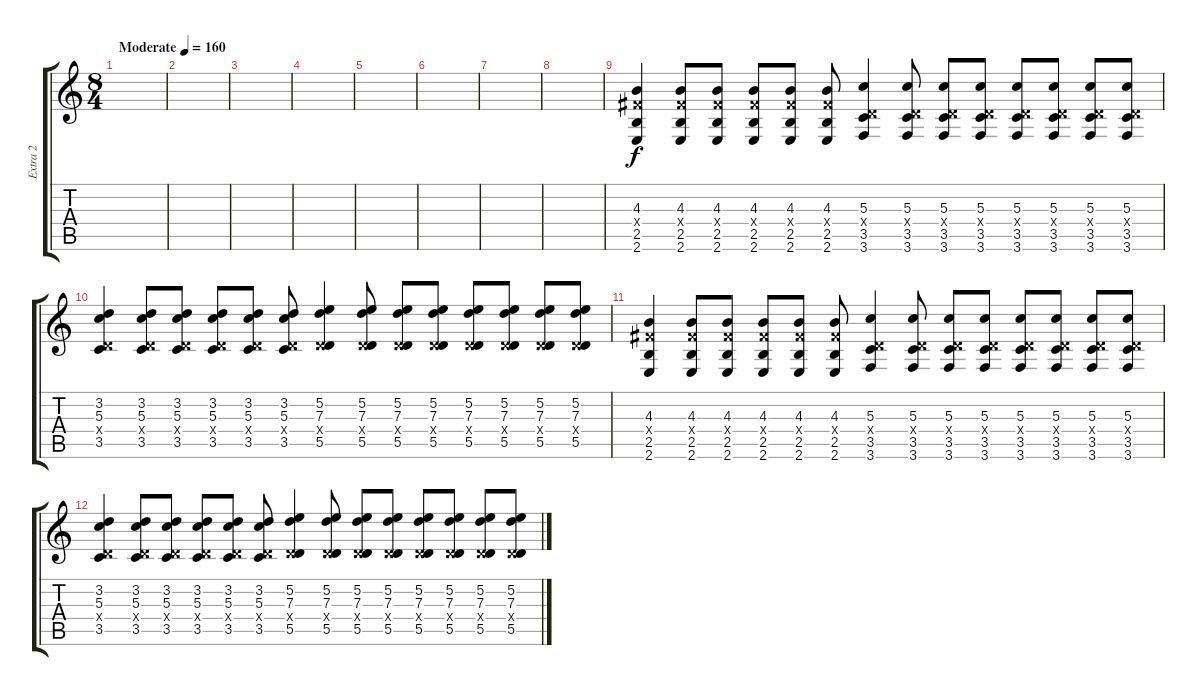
\track ("Extra 2" "Extra 2") {instrument distortionguitar}
\staff {score tabs}
\tuning (E4 B3 G3 D3 A2 D2) {hide}
\ts (8 4)
\tempo (160 "Moderate")
\clef g2
\ks c
|
|
|
|
|
|
|
|
(4.3 4.4{x} 2.5 2.6).4 (4.3 4.4{x} 2.5 2.6).8 (4.3 4.4{x} 2.5 2.6).8 (4.3 4.4{x} 2.5 2.6).8 (4.3 4.4{x} 2.5 2.6).8 (4.3 4.4{x} 2.5 2.6).8 (5.3 0.4{x} 3.5 3.6).4 (5.3 0.4{x} 3.5 3.6).8 (5.3 0.4{x} 3.5 3.6).8 (5.3 0.4{x} 3.5 3.6).8 (5.3 0.4{x} 3.5 3.6).8 (5.3 0.4{x} 3.5 3.6).8 (5.3 0.4{x} 3.5 3.6).8 (5.3 0.4{x} 3.5 3.6).8 |
(3.2 5.3 0.4{x} 3.5).4 (3.2 5.3 0.4{x} 3.5).8 (3.2 5.3 0.4{x} 3.5).8 (3.2 5.3 0.4{x} 3.5).8 (3.2 5.3 0.4{x} 3.5).8 (3.2 5.3 0.4{x} 3.5).8 (5.2 7.3 0.4{x} 5.5).4 (5.2 7.3 0.4{x} 5.5).8 (5.2 7.3 0.4{x} 5.5).8 (5.2 7.3 0.4{x} 5.5).8 (5.2 7.3 0.4{x} 5.5).8 (5.2 7.3 0.4{x} 5.5).8 (5.2 7.3 0.4{x} 5.5).8 (5.2 7.3 0.4{x} 5.5).8 |
(4.3 4.4{x} 2.5 2.6).4 (4.3 4.4{x} 2.5 2.6).8 (4.3 4.4{x} 2.5 2.6).8 (4.3 4.4{x} 2.5 2.6).8 (4.3 4.4{x} 2.5 2.6).8 (4.3 4.4{x} 2.5 2.6).8 (5.3 0.4{x} 3.5 3.6).4 (5.3 0.4{x} 3.5 3.6).8 (5.3 0.4{x} 3.5 3.6).8 (5.3 0.4{x} 3.5 3.6).8 (5.3 0.4{x} 3.5 3.6).8 (5.3 0.4{x} 3.5 3.6).8 (5.3 0.4{x} 3.5 3.6).8 (5.3 0.4{x} 3.5 3.6).8 |
(3.2 5.3 0.4{x} 3.5).4 (3.2 5.3 0.4{x} 3.5).8 (3.2 5.3 0.4{x} 3.5).8 (3.2 5.3 0.4{x} 3.5).8 (3.2 5.3 0.4{x} 3.5).8 (3.2 5.3 0.4{x} 3.5).8 (5.2 7.3 0.4{x} 5.5).4 (5.2 7.3 0.4{x} 5.5).8 (5.2 7.3 0.4{x} 5.5).8 (5.2 7.3 0.4{x} 5.5).8 (5.2 7.3 0.4{x} 5.5).8 (5.2 7.3 0.4{x} 5.5).8 (5.2 7.3 0.4{x} 5.5).8 (5.2 7.3 0.4{x} 5.5).8
